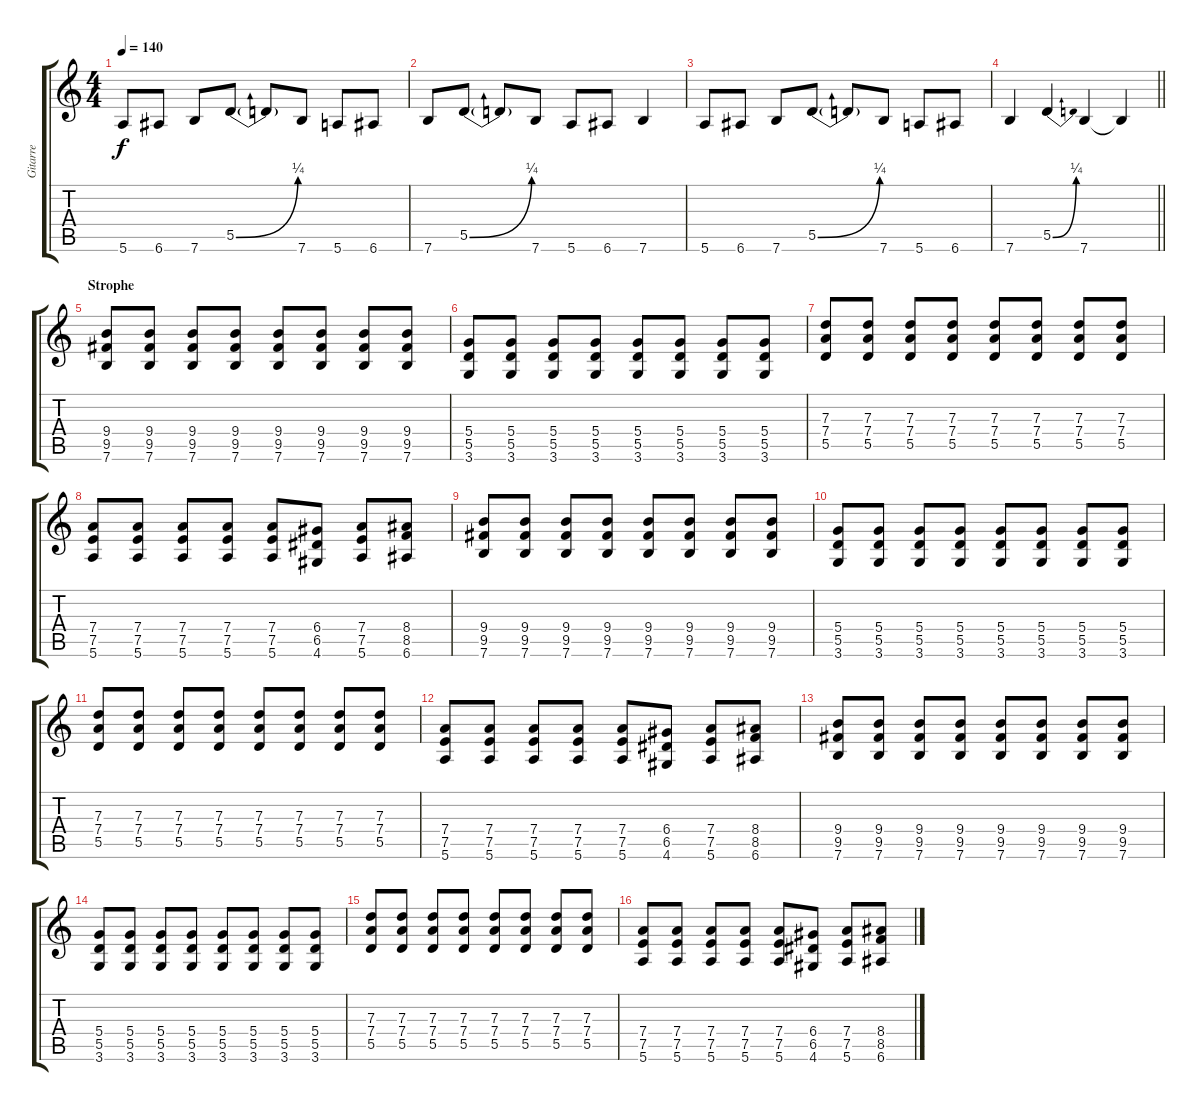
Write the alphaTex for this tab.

\track ("Gitarre" "Gitarre") {instrument overdrivenguitar}
\staff {score tabs}
\tuning (E4 B3 G3 D3 A2 E2) {hide}
\ts (4 4)
\tempo 140
\clef g2
\ks c
5.6.8{dy f} 6.6.8 7.6.8 5.5{be (bend 0 0 60 1)}.8 5.5{t}.8 7.6.8 5.6.8 6.6.8 |
7.6.8 5.5{be (bend 0 0 60 1)}.8 5.5{t}.8 7.6.8 5.6.8 6.6.8 7.6.4 |
5.6.8 6.6.8 7.6.8 5.5{be (bend 0 0 60 1)}.8 5.5{t}.8 7.6.8 5.6.8 6.6.8 |
\barLineRight lightlight
7.6.4 5.5{be (bend 0 0 60 1)}.4 7.6.4 7.6{t}.4 |
\section ("" "Strophe")
(9.4 9.5 7.6).8 (9.4 9.5 7.6).8 (9.4 9.5 7.6).8 (9.4 9.5 7.6).8 (9.4 9.5 7.6).8 (9.4 9.5 7.6).8 (9.4 9.5 7.6).8 (9.4 9.5 7.6).8 |
(5.4 5.5 3.6).8 (5.4 5.5 3.6).8 (5.4 5.5 3.6).8 (5.4 5.5 3.6).8 (5.4 5.5 3.6).8 (5.4 5.5 3.6).8 (5.4 5.5 3.6).8 (5.4 5.5 3.6).8 |
(7.3 7.4 5.5).8 (7.3 7.4 5.5).8 (7.3 7.4 5.5).8 (7.3 7.4 5.5).8 (7.3 7.4 5.5).8 (7.3 7.4 5.5).8 (7.3 7.4 5.5).8 (7.3 7.4 5.5).8 |
(7.4 7.5 5.6).8 (7.4 7.5 5.6).8 (7.4 7.5 5.6).8 (7.4 7.5 5.6).8 (7.4 7.5 5.6).8 (6.4 6.5 4.6).8 (7.4 7.5 5.6).8 (8.4 8.5 6.6).8 |
(9.4 9.5 7.6).8 (9.4 9.5 7.6).8 (9.4 9.5 7.6).8 (9.4 9.5 7.6).8 (9.4 9.5 7.6).8 (9.4 9.5 7.6).8 (9.4 9.5 7.6).8 (9.4 9.5 7.6).8 |
(5.4 5.5 3.6).8 (5.4 5.5 3.6).8 (5.4 5.5 3.6).8 (5.4 5.5 3.6).8 (5.4 5.5 3.6).8 (5.4 5.5 3.6).8 (5.4 5.5 3.6).8 (5.4 5.5 3.6).8 |
(7.3 7.4 5.5).8 (7.3 7.4 5.5).8 (7.3 7.4 5.5).8 (7.3 7.4 5.5).8 (7.3 7.4 5.5).8 (7.3 7.4 5.5).8 (7.3 7.4 5.5).8 (7.3 7.4 5.5).8 |
(7.4 7.5 5.6).8 (7.4 7.5 5.6).8 (7.4 7.5 5.6).8 (7.4 7.5 5.6).8 (7.4 7.5 5.6).8 (6.4 6.5 4.6).8 (7.4 7.5 5.6).8 (8.4 8.5 6.6).8 |
(9.4 9.5 7.6).8 (9.4 9.5 7.6).8 (9.4 9.5 7.6).8 (9.4 9.5 7.6).8 (9.4 9.5 7.6).8 (9.4 9.5 7.6).8 (9.4 9.5 7.6).8 (9.4 9.5 7.6).8 |
(5.4 5.5 3.6).8 (5.4 5.5 3.6).8 (5.4 5.5 3.6).8 (5.4 5.5 3.6).8 (5.4 5.5 3.6).8 (5.4 5.5 3.6).8 (5.4 5.5 3.6).8 (5.4 5.5 3.6).8 |
(7.3 7.4 5.5).8 (7.3 7.4 5.5).8 (7.3 7.4 5.5).8 (7.3 7.4 5.5).8 (7.3 7.4 5.5).8 (7.3 7.4 5.5).8 (7.3 7.4 5.5).8 (7.3 7.4 5.5).8 |
(7.4 7.5 5.6).8 (7.4 7.5 5.6).8 (7.4 7.5 5.6).8 (7.4 7.5 5.6).8 (7.4 7.5 5.6).8 (6.4 6.5 4.6).8 (7.4 7.5 5.6).8 (8.4 8.5 6.6).8
